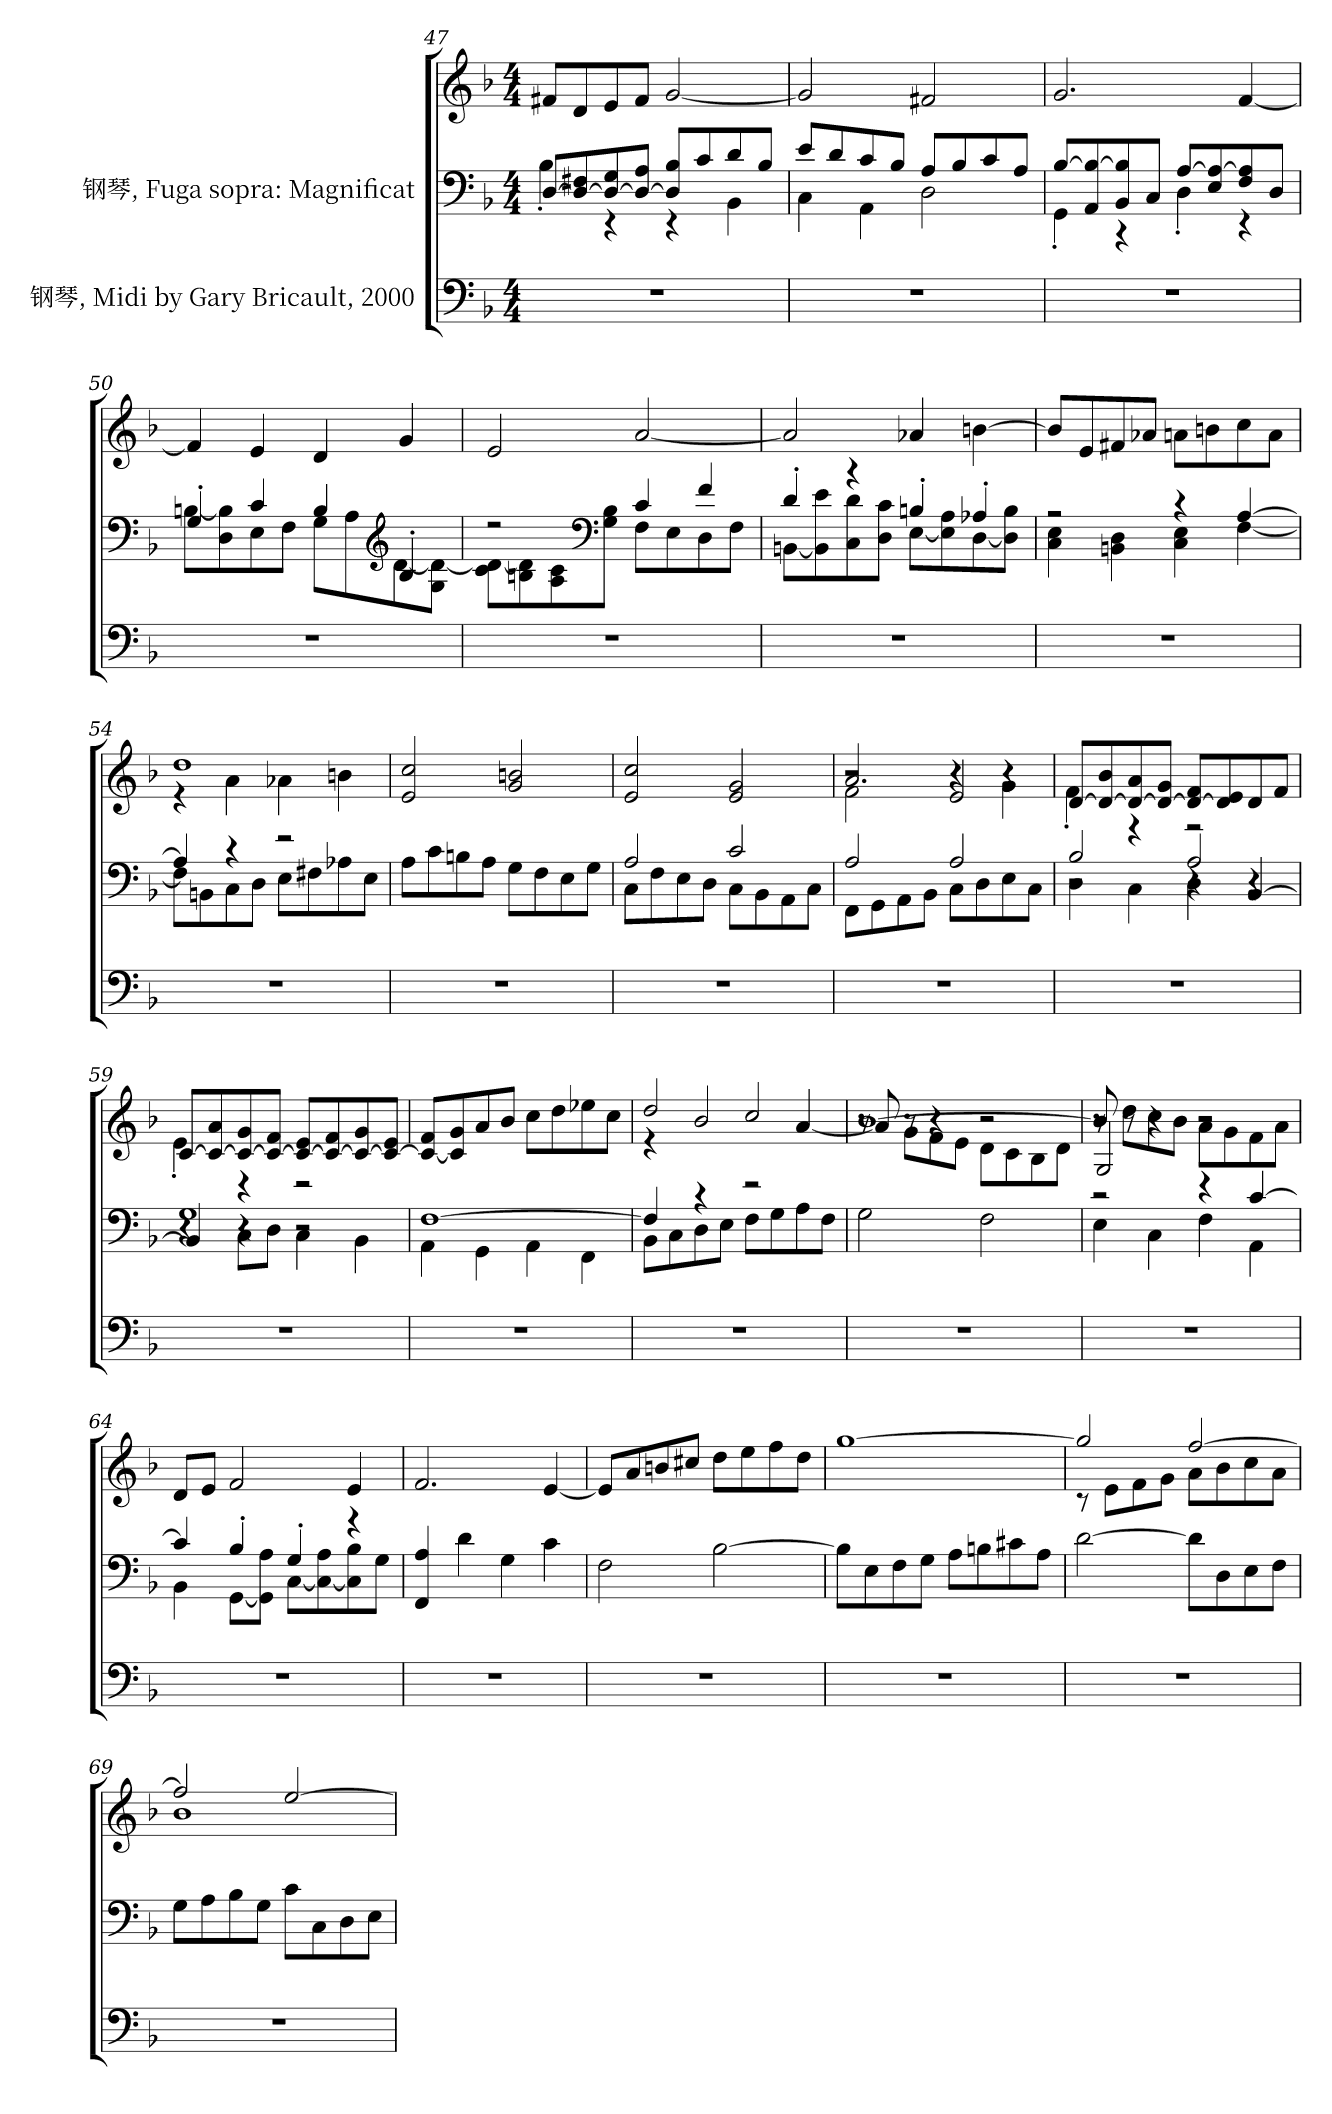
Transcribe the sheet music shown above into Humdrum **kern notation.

**kern	**kern	**kern
*part2	*part1	*part1
*staff3	*staff2	*staff1
*I"钢琴, Midi by Gary Bricault, 2000	*I"钢琴, Fuga sopra: Magnificat	*
!!LO:PB:g=z
*clefF4	*clefF4	*clefG2
*k[b-]	*k[b-]	*k[b-]
*M4/4	*M4/4	*M4/4
=47	=47	=47
*	*^	*
1r	[8D/L	4B-'\	8f#X/L
.	8D/_ 8F#X/	.	8d/
.	8D/_ 8G/	4r	8e/
.	8D/_ 8A/J	.	8f#/J
.	8D/] 8B-/L	4r	[2g/
.	8c/	.	.
.	8d/	4BB-\	.
.	8B-/J	.	.
=48	=48	=48	=48
1r	8e/L	4C\	2g/]
.	8d/	.	.
.	8c/	4AA\	.
.	8B-/J	.	.
.	8A/L	2D\	2f#X/
.	8B-/	.	.
.	8c/	.	.
.	8A/J	.	.
=49	=49	=49	=49
1r	[8B-/L	4GG'\	2.g/
.	8AA/ 8B-/_	.	.
.	8BB-/ 8B-/]	4r	.
.	8C/J	.	.
.	[8A/L	4D'\	.
.	8E/ 8A/_	.	.
.	8F/ 8A/]	4r	[4f/
.	8D/J	.	.
!!LO:LB:g=z
=50	=50	=50	=50
1r	4G'/	[8Bn\L	4f/]
.	.	8D\ 8B\]	.
.	4c/	8E\	4e/
.	.	8F\J	.
.	4B/	8G\L	4d/
.	.	8A\	.
*	*clefG2	*	*
.	4B'/	[8d\	4g/
.	.	8G\ 8d\_J	.
=51	=51	=51	=51
1r	2r	8c\ 8d\_L	2e/
.	.	8Bn\ 8d\]	.
.	.	8A\ 8c\	.
*	*clefF4	*	*
.	.	8G\ 8B\J	.
.	4c/	8F\L	[2a/
.	.	8E\	.
.	4f/	8D\	.
.	.	8F\J	.
=52	=52	=52	=52
1r	4d'/	[8BBn\L	2a/]
.	.	8BB\] 8e\	.
.	4r	8C\ 8d\	.
.	.	8D\ 8c\J	.
.	4Bn'/	[8E\L	4a-X/
.	.	8E\] 8A\	.
.	4A-X'/	[8D\	[4bn\
.	.	8D\] 8B\J	.
!!LO:LB:g=z
=53	=53	=53	=53
1r	2r	4C\ 4E\	8b/L]
.	.	.	8e/
.	.	4BBn\ 4D\	8f#X/
.	.	.	8a-X/J
.	4r	4C\ 4E\	8an\L
.	.	.	8bn\
.	[4A/	[4F\	8cc\
.	.	.	8a\J
=54	=54	=54	=54
*	*	*	*^
1r	4A/]	8F\L]	1dd	4r
.	.	8BBn\	.	.
.	4r	8C\	.	4a\
.	.	8D\J	.	.
.	2r	8E\L	.	4a-X\
.	.	8F#X\	.	.
.	.	8A-X\	.	4bn\
.	.	8E\J	.	.
*	*v	*v	*	*
*	*	*v	*v
=55	=55	=55
1r	8A\L	2e/ 2cc/
.	8c\	.
.	8Bn\	.
.	8A\J	.
.	8G\L	2g/ 2bn/
.	8F\	.
.	8E\	.
.	8G\J	.
=56	=56	=56
*	*^	*
1r	2A/	8C\L	2e/ 2cc/
.	.	8F\	.
.	.	8E\	.
.	.	8D\J	.
.	2c/	8C\L	2e/ 2g/
.	.	8BB-\	.
.	.	8AA\	.
.	.	8C\J	.
!!LO:LB:g=z
=57	=57	=57	=57
*	*	*	*^
*	*	*	*	*^
1r	2A/	8FF\L	2.a/	2f\	2r
.	.	8GG\	.	.	.
.	.	8AA\	.	.	.
.	.	8BB-\J	.	.	.
.	2A/	8C\L	.	4r	2e/
.	.	8D\	.	.	.
.	.	8E\	4r	4g\	.
.	.	8C\J	.	.	.
*	*	*	*	*v	*v
=58	=58	=58	=58	=58
*	*	*^	*	*
1r	2B-/	4D\	2r	[8d/L	4f'\
.	.	.	.	8d/_ 8b-/	.
.	.	4C\	.	8d/_ 8a/	4r
.	.	.	.	8d/_ 8g/J	.
.	2A/	4D\	4r	8d/_ 8f/L	2r
.	.	.	.	8d/] 8e/	.
.	.	4r	[4BB-/	8d/	.
.	.	.	.	8f/J	.
=59	=59	=59	=59	=59	=59
1r	1G	4r	4BB-/]	[8c/L	4e'\
.	.	.	.	8c/_ 8a/	.
.	.	8C\L	4r	8c/_ 8g/	4r
.	.	8D\J	.	8c/_ 8f/J	.
.	.	4C\	2r	8c/_ 8e/L	2r
.	.	.	.	8c/_ 8f/	.
.	.	4BB-\	.	8c/_ 8g/	.
.	.	.	.	8c/_ 8e/J	.
*	*	*v	*v	*	*
*	*	*	*v	*v
!!LO:PB:g=z
=60	=60	=60	=60
1r	[1F	4AA\	8c/_ 8f/L
.	.	.	8c/] 8g/
.	.	4GG\	8a/
.	.	.	8b-/J
.	.	4AA\	8cc\L
.	.	.	8dd\
.	.	4FF\	8ee-X\
.	.	.	8cc\J
=61	=61	=61	=61
*	*	*	*^
1r	4F/]	8BB-\L	2dd/	4r
.	.	8C\	.	.
.	4r	8D\	.	2b-/
.	.	8E\J	.	.
.	2r	8F\L	2cc/	.
.	.	8G\	.	.
.	.	8A\	.	[4a/
.	.	8F\J	.	.
*	*v	*v	*	*
=62	=62	=62	=62
*	*	*	*^
1r	2G\	[1b-	8r	8a/]
.	.	.	8g\L	8r
.	.	.	8f\	4r
.	.	.	8e\J	.
.	2F\	.	8d\L	2r
.	.	.	8c\	.
.	.	.	8B-\	.
.	.	.	8d\J	.
=63	=63	=63	=63	=63
*	*^	*	*	*
1r	2r	4E\	8b-/]	8r	2G/
.	.	.	8r	8dd\L	.
.	.	4C\	4r	8cc\	.
.	.	.	.	8b-\J	.
.	4r	4F\	2r	8a\L	2r
.	.	.	.	8g\	.
.	[4c/	4AA\	.	8f\	.
.	.	.	.	8a\J	.
*	*	*	*v	*v	*v
!!LO:LB:g=z
=64	=64	=64	=64
1r	4c/]	4BB-\	8d/L
.	.	.	8e/J
.	4B-'/	[8GG\L	2f/
.	.	8GG\] 8A\J	.
.	4G'/	[8C\L	.
.	.	8C\_ 8A\	.
.	4r	8C\] 8B-\	4e/
.	.	8G\J	.
*	*v	*v	*
=65	=65	=65
1r	4FF/ 4A/	2.f/
.	4d\	.
.	4G\	.
.	4c\	[4e/
=66	=66	=66
1r	2F\	8e/L]
.	.	8a/
.	.	8bn/
.	.	8cc#X/J
.	[2B-\	8dd\L
.	.	8ee\
.	.	8ff\
.	.	8dd\J
=67	=67	=67
1r	8B-\L]	[1gg
.	8E\	.
.	8F\	.
.	8G\J	.
.	8A\L	.
.	8Bn\	.
.	8c#X\	.
.	8A\J	.
!!LO:LB:g=z
=68	=68	=68
*	*	*^
1r	[2d\	2gg/]	8r
.	.	.	8e\L
.	.	.	8f\
.	.	.	8g\J
.	8d\L]	[2ff/	8a\L
.	8D\	.	8b-\
.	8E\	.	8cc\
.	8F\J	.	8a\J
=69	=69	=69	=69
1r	8G\L	2ff/]	1b-
.	8A\	.	.
.	8B-\	.	.
.	8G\J	.	.
.	8c\L	[2ee/	.
.	8C\	.	.
.	8D\	.	.
.	8E\J	.	.
*	*	*v	*v
=	=	=
*-	*-	*-
